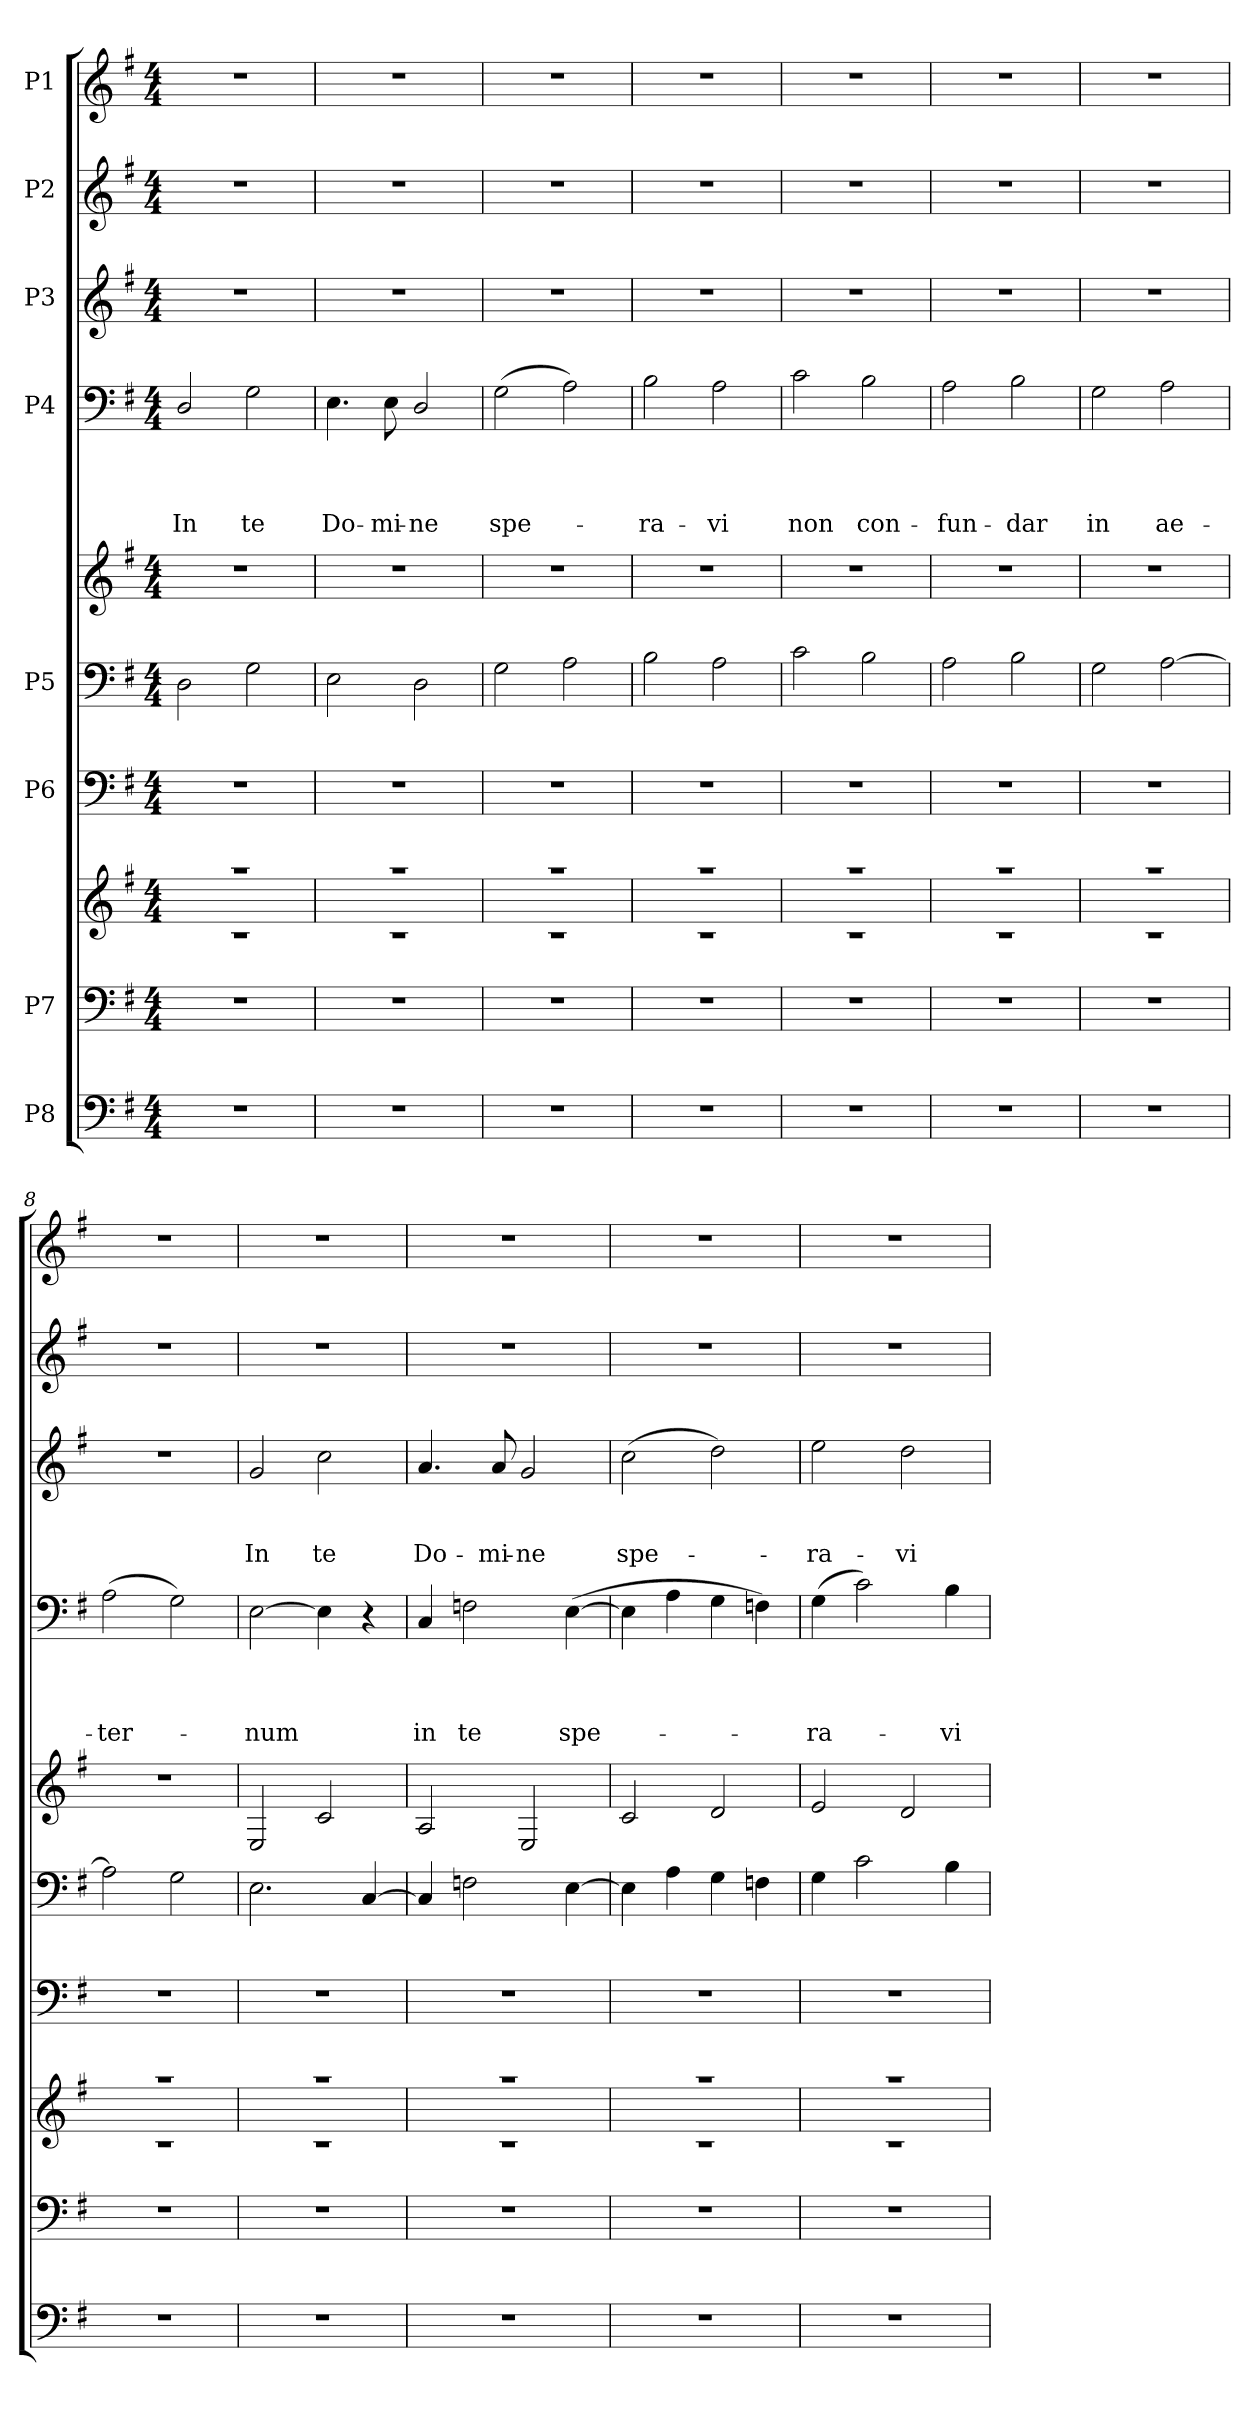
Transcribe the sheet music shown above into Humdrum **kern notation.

**kern	**kern	**kern	**kern	**kern	**kern	**kern	**text	**text	**text	**text	**kern	**text	**text	**text	**kern	**kern
*part8	*part7	*part7	*part6	*part5	*part5	*part4	*part4	*part4	*part4	*part4	*part3	*part3	*part3	*part3	*part2	*part1
*staff10	*staff9	*staff8	*staff7	*staff6	*staff5	*staff4	*staff4	*staff4	*staff4	*staff4	*staff3	*staff3	*staff3	*staff3	*staff2	*staff1
*I"P8	*I"P7	*	*I"P6	*I"P5	*	*I"P4	*	*	*	*	*I"P3	*	*	*	*I"P2	*I"P1
*clefF4	*clefF4	*clefG2	*clefF4	*clefF4	*clefG2	*clefF4	*	*	*	*	*clefG2	*	*	*	*clefG2	*clefG2
*	*	*	*	*	*	*	*	*	*	*	*ITrd7c12	*	*	*	*	*
*k[f#]	*k[f#]	*k[f#]	*k[f#]	*k[f#]	*k[f#]	*k[f#]	*	*	*	*	*k[f#]	*	*	*	*k[f#]	*k[f#]
*G:	*G:	*G:	*G:	*G:	*G:	*G:	*	*	*	*	*G:	*	*	*	*G:	*G:
*M4/4	*M4/4	*M4/4	*M4/4	*M4/4	*M4/4	*M4/4	*	*	*	*	*M4/4	*	*	*	*M4/4	*M4/4
=1	=1	=1	=1	=1	=1	=1	=1	=1	=1	=1	=1	=1	=1	=1	=1	=1
*	*	*^	*	*^	*^	*	*	*	*	*	*	*	*	*	*	*
*	*	*	*	*	*	*^	*	*^	*	*	*	*	*	*	*	*	*	*	*
!	!	!	!	!	!	!	!	!	!	!	!	!	!	!	!LO:LY:b	!	!	!	!	!	!
1r	1r	1raa	1rc	1r	2D\	1ryy	1ryy	1ryy	1ryy	1r	2D/	.	.	.	In	1r	.	.	.	1r	1r
!	!	!	!	!	!	!	!	!	!	!	!	!	!	!	!LO:LY:b	!	!	!	!	!	!
.	.	.	.	.	2G\	.	.	.	.	.	2G\	.	.	.	te	.	.	.	.	.	.
=2	=2	=2	=2	=2	=2	=2	=2	=2	=2	=2	=2	=2	=2	=2	=2	=2	=2	=2	=2	=2	=2
!	!	!	!	!	!	!	!	!	!	!	!	!	!	!	!LO:LY:b	!	!	!	!	!	!
1r	1r	1raa	1rc	1r	2E\	1ryy	1ryy	1ryy	1ryy	1r	4.E\	.	.	.	Do-	1r	.	.	.	1r	1r
!	!	!	!	!	!	!	!	!	!	!	!	!	!	!	!LO:LY:b	!	!	!	!	!	!
.	.	.	.	.	.	.	.	.	.	.	8E\	.	.	.	-mi-	.	.	.	.	.	.
!	!	!	!	!	!	!	!	!	!	!	!	!	!	!	!LO:LY:b	!	!	!	!	!	!
.	.	.	.	.	2D\	.	.	.	.	.	2D/	.	.	.	-ne	.	.	.	.	.	.
=3	=3	=3	=3	=3	=3	=3	=3	=3	=3	=3	=3	=3	=3	=3	=3	=3	=3	=3	=3	=3	=3
!	!	!	!	!	!	!	!	!	!	!	!	!	!	!	!LO:LY:b	!	!	!	!	!	!
1r	1r	1raa	1rc	1r	2G\	1ryy	1ryy	1ryy	1ryy	1r	(>2G\	.	.	.	spe-	1r	.	.	.	1r	1r
.	.	.	.	.	2A\	.	.	.	.	.	2A\)	.	.	.	.	.	.	.	.	.	.
=4	=4	=4	=4	=4	=4	=4	=4	=4	=4	=4	=4	=4	=4	=4	=4	=4	=4	=4	=4	=4	=4
!	!	!	!	!	!	!	!	!	!	!	!	!	!	!	!LO:LY:b	!	!	!	!	!	!
1r	1r	1raa	1rc	1r	2B\	1ryy	1ryy	1ryy	1ryy	1r	2B\	.	.	.	-ra-	1r	.	.	.	1r	1r
!	!	!	!	!	!	!	!	!	!	!	!	!	!	!	!LO:LY:b	!	!	!	!	!	!
.	.	.	.	.	2A\	.	.	.	.	.	2A\	.	.	.	-vi	.	.	.	.	.	.
=5	=5	=5	=5	=5	=5	=5	=5	=5	=5	=5	=5	=5	=5	=5	=5	=5	=5	=5	=5	=5	=5
!	!	!	!	!	!	!	!	!	!	!	!	!	!	!	!LO:LY:b	!	!	!	!	!	!
1r	1r	1raa	1rc	1r	2c\	1ryy	1ryy	1ryy	1ryy	1r	2c\	.	.	.	non	1r	.	.	.	1r	1r
!	!	!	!	!	!	!	!	!	!	!	!	!	!	!	!LO:LY:b	!	!	!	!	!	!
.	.	.	.	.	2B\	.	.	.	.	.	2B\	.	.	.	con-	.	.	.	.	.	.
=6	=6	=6	=6	=6	=6	=6	=6	=6	=6	=6	=6	=6	=6	=6	=6	=6	=6	=6	=6	=6	=6
!	!	!	!	!	!	!	!	!	!	!	!	!	!	!	!LO:LY:b	!	!	!	!	!	!
1r	1r	1raa	1rc	1r	2A\	1ryy	1ryy	1ryy	1ryy	1r	2A\	.	.	.	-fun-	1r	.	.	.	1r	1r
!	!	!	!	!	!	!	!	!	!	!	!	!	!	!	!LO:LY:b	!	!	!	!	!	!
.	.	.	.	.	2B\	.	.	.	.	.	2B\	.	.	.	-dar	.	.	.	.	.	.
=7	=7	=7	=7	=7	=7	=7	=7	=7	=7	=7	=7	=7	=7	=7	=7	=7	=7	=7	=7	=7	=7
!	!	!	!	!	!	!	!	!	!	!	!	!	!	!	!LO:LY:b	!	!	!	!	!	!
1r	1r	1raa	1rc	1r	2G\	1ryy	1ryy	1ryy	1ryy	1r	2G\	.	.	.	in	1r	.	.	.	1r	1r
!	!	!	!	!	!	!	!	!	!	!	!	!	!	!	!LO:LY:b	!	!	!	!	!	!
.	.	.	.	.	[>2A\	.	.	.	.	.	2A\	.	.	.	ae-	.	.	.	.	.	.
=8	=8	=8	=8	=8	=8	=8	=8	=8	=8	=8	=8	=8	=8	=8	=8	=8	=8	=8	=8	=8	=8
!	!	!	!	!	!	!	!	!	!	!	!	!	!	!	!LO:LY:b	!	!	!	!	!	!
1r	1r	1raa	1rc	1r	2A\]	1ryy	1ryy	1ryy	1ryy	1r	(>2A\	.	.	.	-ter-	1r	.	.	.	1r	1r
.	.	.	.	.	2G\	.	.	.	.	.	2G\)	.	.	.	.	.	.	.	.	.	.
=9	=9	=9	=9	=9	=9	=9	=9	=9	=9	=9	=9	=9	=9	=9	=9	=9	=9	=9	=9	=9	=9
!	!	!	!	!	!	!	!	!	!	!	!	!	!	!	!LO:LY:b	!	!	!	!LO:LY:b	!	!
1r	1r	1raa	1rc	1r	2.E\	1ryy	1ryy	1ryy	1ryy	2E/	[>2E\	.	.	.	-num	2G/	.	.	In	1r	1r
!	!	!	!	!	!	!	!	!	!	!	!	!	!	!	!	!	!	!	!LO:LY:b	!	!
.	.	.	.	.	.	.	.	.	.	2c/	4E\]	.	.	.	.	2c\	.	.	te	.	.
.	.	.	.	.	[<4C/	.	.	.	.	.	4r	.	.	.	.	.	.	.	.	.	.
=10	=10	=10	=10	=10	=10	=10	=10	=10	=10	=10	=10	=10	=10	=10	=10	=10	=10	=10	=10	=10	=10
!	!	!	!	!	!	!	!	!	!	!	!	!	!	!	!LO:LY:b	!	!	!	!LO:LY:b	!	!
1r	1r	1raa	1rc	1r	4C/]	1ryy	1ryy	1ryy	1ryy	2A/	4C/	.	.	.	in	4.A/	.	.	Do-	1r	1r
!	!	!	!	!	!	!	!	!	!	!	!	!	!	!	!LO:LY:b	!	!	!	!	!	!
.	.	.	.	.	2Fn\	.	.	.	.	.	2Fn\	.	.	.	te	.	.	.	.	.	.
!	!	!	!	!	!	!	!	!	!	!	!	!	!	!	!	!	!	!	!LO:LY:b	!	!
.	.	.	.	.	.	.	.	.	.	.	.	.	.	.	.	8A/	.	.	-mi-	.	.
!	!	!	!	!	!	!	!	!	!	!	!	!	!	!	!	!	!	!	!LO:LY:b	!	!
.	.	.	.	.	.	.	.	.	.	2E/	.	.	.	.	.	2G/	.	.	-ne	.	.
!	!	!	!	!	!	!	!	!	!	!	!	!	!	!	!LO:LY:b	!	!	!	!	!	!
.	.	.	.	.	[>4E\	.	.	.	.	.	(>[>4E\	.	.	.	spe-	.	.	.	.	.	.
!!LO:PB:g=z
=11	=11	=11	=11	=11	=11	=11	=11	=11	=11	=11	=11	=11	=11	=11	=11	=11	=11	=11	=11	=11	=11
!	!	!	!	!	!	!	!	!	!	!	!	!	!	!	!	!	!	!	!LO:LY:b	!	!
1r	1r	1raa	1rc	1r	4E\]	1ryy	1ryy	1ryy	1ryy	2c/	4E\]	.	.	.	.	(>2c\	.	.	spe-	1r	1r
.	.	.	.	.	4A\	.	.	.	.	.	4A\	.	.	.	.	.	.	.	.	.	.
.	.	.	.	.	4G\	.	.	.	.	2d/	4G\	.	.	.	.	2d\)	.	.	.	.	.
.	.	.	.	.	4Fn\	.	.	.	.	.	4Fn\)	.	.	.	.	.	.	.	.	.	.
=12	=12	=12	=12	=12	=12	=12	=12	=12	=12	=12	=12	=12	=12	=12	=12	=12	=12	=12	=12	=12	=12
!	!	!	!	!	!	!	!	!	!	!	!	!	!	!	!LO:LY:b	!	!	!	!LO:LY:b	!	!
1r	1r	1raa	1rc	1r	4G\	1ryy	1ryy	1ryy	1ryy	2e/	(>4G\	.	.	.	-ra-	2e\	.	.	-ra-	1r	1r
.	.	.	.	.	2c\	.	.	.	.	.	2c\)	.	.	.	.	.	.	.	.	.	.
!	!	!	!	!	!	!	!	!	!	!	!	!	!	!	!	!	!	!	!LO:LY:b	!	!
.	.	.	.	.	.	.	.	.	.	2d/	.	.	.	.	.	2d\	.	.	-vi	.	.
!	!	!	!	!	!	!	!	!	!	!	!	!	!	!	!LO:LY:b	!	!	!	!	!	!
.	.	.	.	.	4B\	.	.	.	.	.	4B\	.	.	.	-vi	.	.	.	.	.	.
*	*	*	*	*	*v	*v	*v	*	*	*	*	*	*	*	*	*	*	*	*	*	*
*	*	*v	*v	*	*	*v	*v	*v	*	*	*	*	*	*	*	*	*	*	*
=	=	=	=	=	=	=	=	=	=	=	=	=	=	=	=	=
*-	*-	*-	*-	*-	*-	*-	*-	*-	*-	*-	*-	*-	*-	*-	*-	*-
